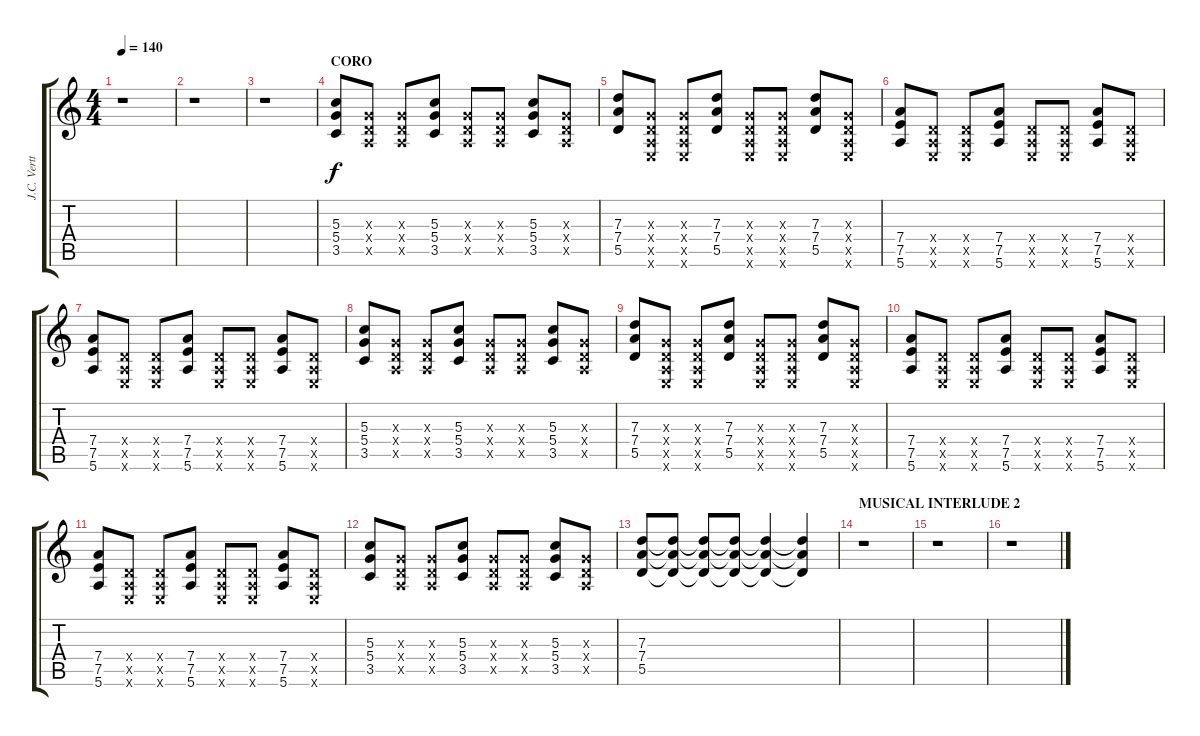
\track ("J.C. Vertti" "J.C. Vertt") {instrument distortionguitar}
\staff {score tabs}
\tuning (E4 B3 G3 D3 A2 E2) {hide}
\ts (4 4)
\tempo 140
\clef g2
\ks c
r.1{dy f} |
r.1 |
r.1 |
\section ("" "CORO")
(5.3 5.4 3.5).8 (0.3{x} 0.4{x} 0.5{x}).8 (0.3{x} 0.4{x} 0.5{x}).8 (5.3 5.4 3.5).8 (0.3{x} 0.4{x} 0.5{x}).8 (0.3{x} 0.4{x} 0.5{x}).8 (5.3 5.4 3.5).8 (0.3{x} 0.4{x} 0.5{x}).8 |
(7.3 7.4 5.5).8 (0.3{x} 0.4{x} 0.5{x} 0.6{x}).8 (0.3{x} 0.4{x} 0.5{x} 0.6{x}).8 (7.3 7.4 5.5).8 (0.3{x} 0.4{x} 0.5{x} 0.6{x}).8 (0.3{x} 0.4{x} 0.5{x} 0.6{x}).8 (7.3 7.4 5.5).8 (0.3{x} 0.4{x} 0.5{x} 0.6{x}).8 |
(7.4 7.5 5.6).8 (0.4{x} 0.5{x} 0.6{x}).8 (0.4{x} 0.5{x} 0.6{x}).8 (7.4 7.5 5.6).8 (0.4{x} 0.5{x} 0.6{x}).8 (0.4{x} 0.5{x} 0.6{x}).8 (7.4 7.5 5.6).8 (0.4{x} 0.5{x} 0.6{x}).8 |
(7.4 7.5 5.6).8 (0.4{x} 0.5{x} 0.6{x}).8 (0.4{x} 0.5{x} 0.6{x}).8 (7.4 7.5 5.6).8 (0.4{x} 0.5{x} 0.6{x}).8 (0.4{x} 0.5{x} 0.6{x}).8 (7.4 7.5 5.6).8 (0.4{x} 0.5{x} 0.6{x}).8 |
(5.3 5.4 3.5).8 (0.3{x} 0.4{x} 0.5{x}).8 (0.3{x} 0.4{x} 0.5{x}).8 (5.3 5.4 3.5).8 (0.3{x} 0.4{x} 0.5{x}).8 (0.3{x} 0.4{x} 0.5{x}).8 (5.3 5.4 3.5).8 (0.3{x} 0.4{x} 0.5{x}).8 |
(7.3 7.4 5.5).8 (0.3{x} 0.4{x} 0.5{x} 0.6{x}).8 (0.3{x} 0.4{x} 0.5{x} 0.6{x}).8 (7.3 7.4 5.5).8 (0.3{x} 0.4{x} 0.5{x} 0.6{x}).8 (0.3{x} 0.4{x} 0.5{x} 0.6{x}).8 (7.3 7.4 5.5).8 (0.3{x} 0.4{x} 0.5{x} 0.6{x}).8 |
(7.4 7.5 5.6).8 (0.4{x} 0.5{x} 0.6{x}).8 (0.4{x} 0.5{x} 0.6{x}).8 (7.4 7.5 5.6).8 (0.4{x} 0.5{x} 0.6{x}).8 (0.4{x} 0.5{x} 0.6{x}).8 (7.4 7.5 5.6).8 (0.4{x} 0.5{x} 0.6{x}).8 |
(7.4 7.5 5.6).8 (0.4{x} 0.5{x} 0.6{x}).8 (0.4{x} 0.5{x} 0.6{x}).8 (7.4 7.5 5.6).8 (0.4{x} 0.5{x} 0.6{x}).8 (0.4{x} 0.5{x} 0.6{x}).8 (7.4 7.5 5.6).8 (0.4{x} 0.5{x} 0.6{x}).8 |
(5.3 5.4 3.5).8 (0.3{x} 0.4{x} 0.5{x}).8 (0.3{x} 0.4{x} 0.5{x}).8 (5.3 5.4 3.5).8 (0.3{x} 0.4{x} 0.5{x}).8 (0.3{x} 0.4{x} 0.5{x}).8 (5.3 5.4 3.5).8 (0.3{x} 0.4{x} 0.5{x}).8 |
(7.3 7.4 5.5).8 (7.3{t} 7.4{t} 5.5{t}).8 (7.3{t} 7.4{t} 5.5{t}).8 (7.3{t} 7.4{t} 5.5{t}).8 (7.3{t} 7.4{t} 5.5{t}).4 (7.3{t} 7.4{t} 5.5{t}).4 |
\section ("" "MUSICAL INTERLUDE 2")
r.1 |
r.1 |
r.1
